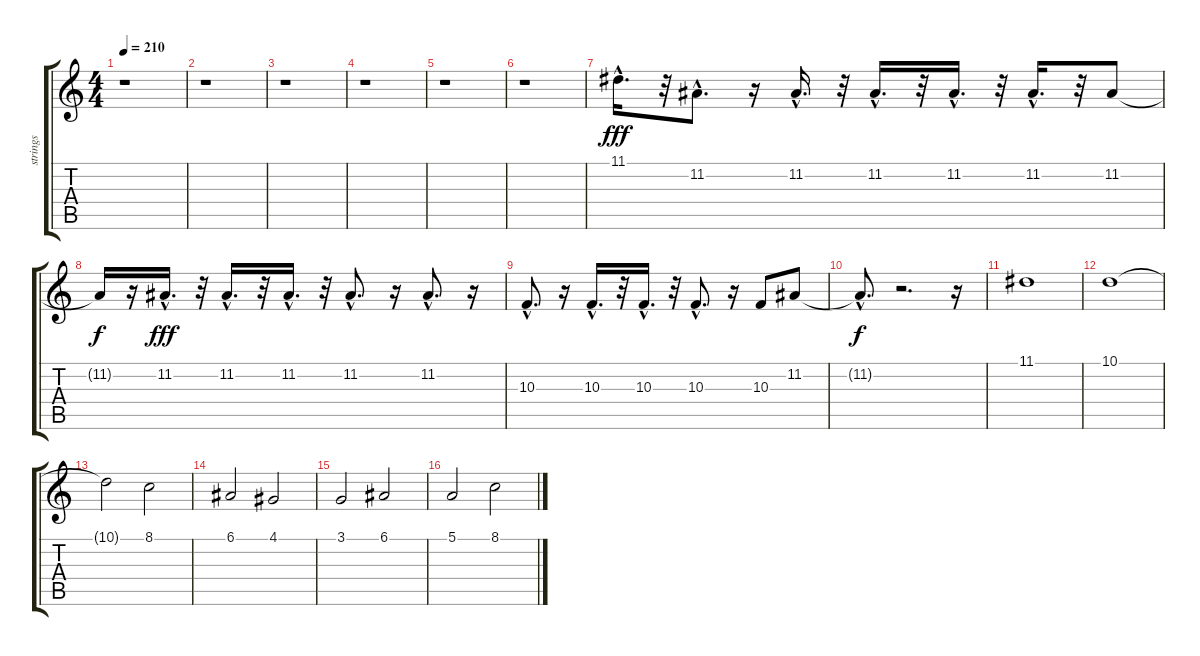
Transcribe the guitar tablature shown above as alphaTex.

\track ("strings             " "strings   ") {instrument stringensemble1}
\staff {score tabs}
\tuning (E4 B3 G3 D3 A2 E2) {hide}
\ts (4 4)
\tempo 210
\clef g2
\ks c
r.1{dy f} |
r.1 |
r.1 |
r.1 |
r.1 |
r.1 |
11.1{hac}.16{d dy fff} r.32 11.2{hac}.8{d} r.16 11.2{hac}.16{d} r.32 11.2{hac}.16{d} r.32 11.2{hac}.16{d} r.32 11.2{hac}.16{d} r.32 11.2.8 |
11.2{t}.16{dy f} r.16 11.2{hac}.16{d dy fff} r.32 11.2{hac}.16{d} r.32 11.2{hac}.16{d} r.32 11.2{hac}.8{d} r.16 11.2{hac}.8{d} r.16 |
10.3{hac}.8{d} r.16 10.3{hac}.16{d} r.32 10.3{hac}.16{d} r.32 10.3{hac}.8{d} r.16 10.3.8 11.2.8 |
11.2{hac t}.8{d dy f} r.2{d} r.16 |
11.1.1 |
10.1.1 |
10.1{t}.2 8.1.2 |
6.1.2 4.1.2 |
3.1.2 6.1.2 |
5.1.2 8.1.2
